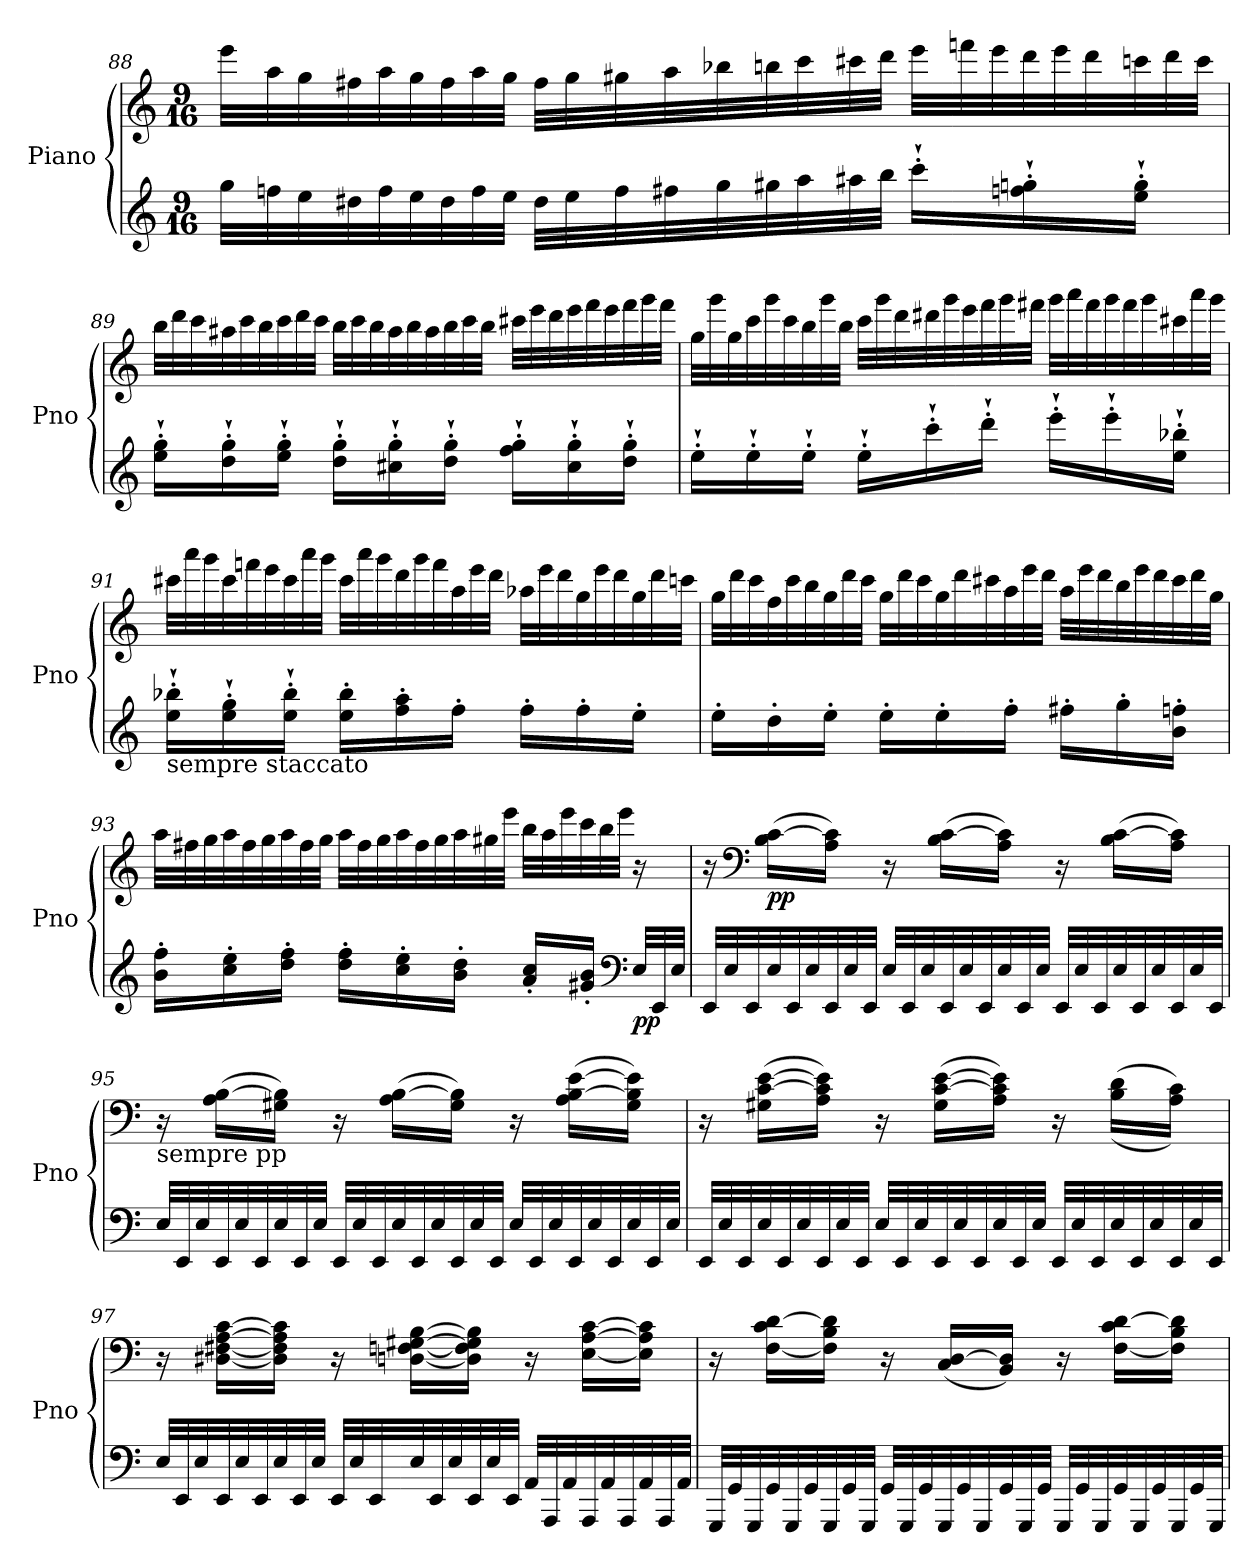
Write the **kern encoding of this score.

**kern	**kern	**dynam
*part1	*part1	*part1
*staff2	*staff1	*staff1/2
*I"Piano	*	*
*I'Pno	*	*
!!LO:LB:g=z
*clefG2	*clefG2	*
*k[]	*k[]	*
*M9/16	*M9/16	*
*Xtuplet	*Xtuplet	*
=88	=88	=88
48gg\LLL	48eee\LLL	.
48ffn\	48aa\	.
48ee\	48gg\	.
48dd#X\	48ff#X\	.
48ff\	48aa\	.
48ee\	48gg\	.
48dd#\	48ff#\	.
48ff\	48aa\	.
48ee\JJJ	48gg\JJJ	.
48dd#\LLL	48ff#\LLL	.
48ee\	48gg\	.
48ff\	48gg#X\	.
48ff#X\	48aa\	.
48gg\	48bb-X\	.
48gg#X\	48bbn\	.
48aa\	48ccc\	.
48aa#X\	48ccc#X\	.
48bb\JJJ	48ddd\JJJ	.
16ccc'`\LL	48eee\LLL	.
.	48fffn\	.
.	48eee\	.
16ffn\'` 16ggn\'`	48ddd\	.
.	48eee\	.
.	48ddd\	.
16ee\'` 16gg\'`JJ	48cccn\	.
.	48ddd\	.
.	48ccc\JJJ	.
!!LO:PB:g=z
=89	=89	=89
16ee\'` 16gg\'`LL	48bb\LLL	.
.	48ddd\	.
.	48ccc\	.
16dd\'` 16gg\'`	48aa#X\	.
.	48ccc\	.
.	48bb\	.
16ee\'` 16gg\'`JJ	48ccc\	.
.	48ddd\	.
.	48ccc\JJJ	.
16dd\'` 16gg\'`LL	48bb\LLL	.
.	48ccc\	.
.	48bb\	.
16cc#X\'` 16gg\'`	48aa#\	.
.	48bb\	.
.	48aa#\	.
16dd\'` 16gg\'`JJ	48bb\	.
.	48ccc\	.
.	48bb\JJJ	.
16ff\'` 16gg\'`LL	48ccc#X\LLL	.
.	48eee\	.
.	48ddd\	.
16cc#\'` 16gg\'`	48eee\	.
.	48fff\	.
.	48eee\	.
16dd\'` 16gg\'`JJ	48fff\	.
.	48ggg\	.
.	48fff\JJJ	.
!!LO:LB:g=z
=90	=90	=90
16ee'`\LL	48gg\LLL	.
.	48ggg\	.
.	48gg\	.
16ee'`\	48ccc\	.
.	48ggg\	.
.	48ccc\	.
16ee'`\JJ	48bb\	.
.	48ggg\	.
.	48bb\JJJ	.
16ee'`\LL	48ccc\LLL	.
.	48ggg\	.
.	48ddd\	.
16ccc'`\	48ddd#X\	.
.	48ggg\	.
.	48eee\	.
16ddd'`\JJ	48fff\	.
.	48ggg\	.
.	48fff#X\JJJ	.
16eee'`\LL	48ggg\LLL	.
.	48aaa\	.
.	48fff#\	.
16eee'`\	48ggg\	.
.	48fff#\	.
.	48ggg\	.
16ee\'` 16bb-X\'`JJ	48ccc#X\	.
.	48aaa\	.
.	48ggg\JJJ	.
!!LO:LB:g=z
=91	=91	=91
!LO:TX:b:t=sempre staccato	!	!
16ee\'` 16bb-X\'`LL	48ccc#X\LLL	.
.	48aaa\	.
.	48ggg\	.
16ee\'` 16gg\'`	48ccc#\	.
.	48fffn\	.
.	48eee\	.
16ee\'` 16bb-\'`JJ	48ccc#\	.
.	48aaa\	.
.	48ggg\JJJ	.
16ee\' 16bb-\'LL	48ccc#\LLL	.
.	48aaa\	.
.	48ggg\	.
16ff\' 16aa\'	48ddd\	.
.	48ggg\	.
.	48fff\	.
16ff'\JJ	48aa\	.
.	48eee\	.
.	48ddd\JJJ	.
16ff'\LL	48aa-X\LLL	.
.	48eee\	.
.	48ddd\	.
16ff'\	48gg\	.
.	48eee\	.
.	48ddd\	.
16ee'\JJ	48gg\	.
.	48ddd\	.
.	48cccn\JJJ	.
!!LO:LB:g=z
=92	=92	=92
16ee'\LL	48gg\LLL	.
.	48ddd\	.
.	48ccc\	.
16dd'\	48ff\	.
.	48ccc\	.
.	48bb\	.
16ee'\JJ	48gg\	.
.	48ddd\	.
.	48ccc\JJJ	.
16ee'\LL	48gg\LLL	.
.	48ddd\	.
.	48ccc\	.
16ee'\	48gg\	.
.	48ddd\	.
.	48ccc#X\	.
16ff'\JJ	48aa\	.
.	48eee\	.
.	48ddd\JJJ	.
16ff#X'\LL	48aa\LLL	.
.	48eee\	.
.	48ddd\	.
16gg'\	48bb\	.
.	48eee\	.
.	48ddd\	.
16b\' 16ffn\'JJ	48ccc#\	.
.	48ddd\	.
.	48gg\JJJ	.
!!LO:LB:g=z
=93	=93	=93
16b\' 16ff\'LL	48aa\LLL	.
.	48ff#X\	.
.	48gg\	.
16cc\' 16ee\'	48aa\	.
.	48ff#\	.
.	48gg\	.
16dd\' 16ff\'JJ	48aa\	.
.	48ff#\	.
.	48gg\JJJ	.
16dd\' 16ff\'LL	48aa\LLL	.
.	48ff#\	.
.	48gg\	.
16cc\' 16ee\'	48aa\	.
.	48ff#\	.
.	48gg\	.
16b\' 16dd\'JJ	48aa\	.
.	48gg#X\	.
.	48eee\JJJ	.
16a/' 16cc/'LL	48bb\LLL	.
.	48aa\	.
.	48eee\	.
16g#X/' 16b/'JJ	48ccc\	.
.	48bb\	.
.	48eee\JJJ	.
*clefF4	*	*
!	!	!LO:DY:b=2
48E/LLL	16r	pp
48EE/	.	.
48E/JJJ	.	.
!!LO:LB:g=z
=94	=94	=94
48EE/LLL	16r	.
48E/	.	.
48EE/	.	.
*	*clefF4	*
!	!	!LO:DY:b
48E/	(<16B\ [16c\LL	pp
48EE/	.	.
48E/	.	.
48EE/	16A\ 16c\]JJ)	.
48E/	.	.
48EE/JJJ	.	.
48E/LLL	16r	.
48EE/	.	.
48E/	.	.
48EE/	(<16B\ [16c\LL	.
48E/	.	.
48EE/	.	.
48E/	16A\ 16c\]JJ)	.
48EE/	.	.
48E/JJJ	.	.
48EE/LLL	16r	.
48E/	.	.
48EE/	.	.
48E/	(<16B\ [16c\LL	.
48EE/	.	.
48E/	.	.
48EE/	16A\ 16c\]JJ)	.
48E/	.	.
48EE/JJJ	.	.
!!LO:PB:g=z
=95	=95	=95
!	!LO:TX:b:t=sempre pp	!
48E/LLL	16r	.
48EE/	.	.
48E/	.	.
48EE/	(<16A\ [16B\LL	.
48E/	.	.
48EE/	.	.
48E/	16G#X\ 16B\]JJ)	.
48EE/	.	.
48E/JJJ	.	.
48EE/LLL	16r	.
48E/	.	.
48EE/	.	.
48E/	(<16A\ [16B\LL	.
48EE/	.	.
48E/	.	.
48EE/	16G#\ 16B\]JJ)	.
48E/	.	.
48EE/JJJ	.	.
48E/LLL	16r	.
48EE/	.	.
48E/	.	.
48EE/	(<16A\ [16B\ [16e\LL	.
48E/	.	.
48EE/	.	.
48E/	16G#\ 16B\] 16e\]JJ)	.
48EE/	.	.
48E/JJJ	.	.
=96	=96	=96
48EE/LLL	16r	.
48E/	.	.
48EE/	.	.
48E/	(<16G#X\ [16c\ [16e\LL	.
48EE/	.	.
48E/	.	.
48EE/	16A\ 16c\] 16e\]JJ)	.
48E/	.	.
48EE/JJJ	.	.
48E/LLL	16r	.
48EE/	.	.
48E/	.	.
48EE/	(<16G#\ [16c\ [16e\LL	.
48E/	.	.
48EE/	.	.
48E/	16A\ 16c\] 16e\]JJ)	.
48EE/	.	.
48E/JJJ	.	.
48EE/LLL	16r	.
48E/	.	.
48EE/	.	.
48E/	(>(>16B\ 16d\LL	.
48EE/	.	.
48E/	.	.
48EE/	16A\ 16c\JJ))	.
48E/	.	.
48EE/JJJ	.	.
!!LO:LB:g=z
=97	=97	=97
48E/LLL	16r	.
48EE/	.	.
48E/	.	.
48EE/	[16D#X\ [16F#X\ [16A\ [16c\LL	.
48E/	.	.
48EE/	.	.
48E/	16D#\] 16F#\] 16A\] 16c\]JJ	.
48EE/	.	.
48E/JJJ	.	.
48EE/LLL	16r	.
48E/	.	.
48EE/	.	.
48E/	[16Dn\ [16Fn\ [16G#X\ [16B\LL	.
48EE/	.	.
48E/	.	.
48EE/	16D\] 16F\] 16G#\] 16B\]JJ	.
48E/	.	.
48EE/JJJ	.	.
48AA/LLL	16r	.
48AAA/	.	.
48AA/	.	.
48AAA/	[16E\ [16A\ [16c\LL	.
48AA/	.	.
48AAA/	.	.
48AA/	16E\] 16A\] 16c\]JJ	.
48AAA/	.	.
48AA/JJJ	.	.
=98	=98	=98
48GGG/LLL	16r	.
48GG/	.	.
48GGG/	.	.
48GG/	[16F\ 16c\ [16d\LL	.
48GGG/	.	.
48GG/	.	.
48GGG/	16F\] 16B\ 16d\]JJ	.
48GG/	.	.
48GGG/JJJ	.	.
48GG/LLL	16r	.
48GGG/	.	.
48GG/	.	.
48GGG/	(>16C/ [16D/LL	.
48GG/	.	.
48GGG/	.	.
48GG/	16BB/ 16D/]JJ)	.
48GGG/	.	.
48GG/JJJ	.	.
48GGG/LLL	16r	.
48GG/	.	.
48GGG/	.	.
48GG/	[16F\ 16c\ [16d\LL	.
48GGG/	.	.
48GG/	.	.
48GGG/	16F\] 16B\ 16d\]JJ	.
48GG/	.	.
48GGG/JJJ	.	.
=	=	=
*-	*-	*-
